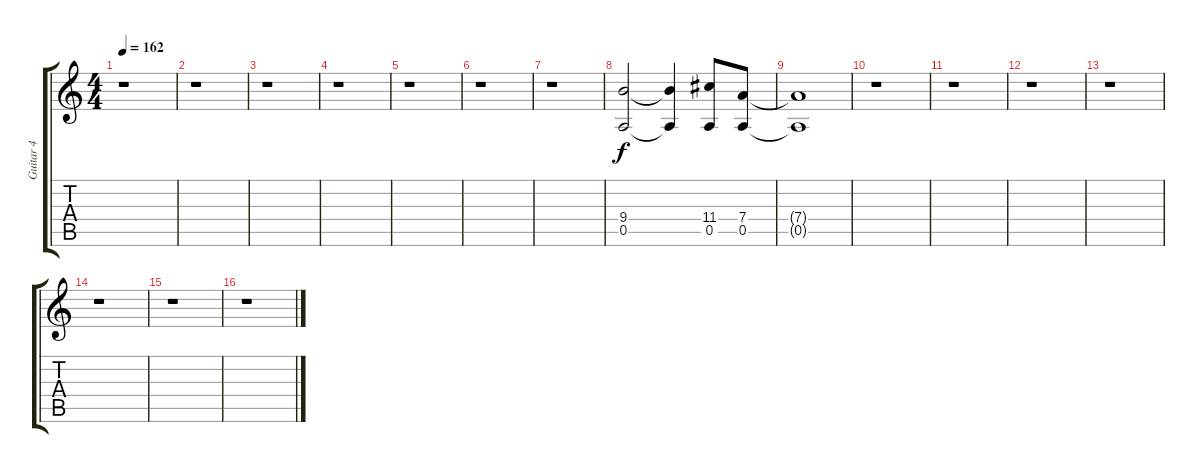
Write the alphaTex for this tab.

\track ("Guitar 4" "Guitar 4") {instrument overdrivenguitar}
\staff {score tabs}
\tuning (E4 B3 G3 D3 A2 E2) {hide}
\ts (4 4)
\tempo 162
\clef g2
\ks c
r.1{dy f} |
r.1 |
r.1 |
r.1 |
r.1 |
r.1 |
r.1 |
(9.4 0.5).2 (9.4{t} 0.5{t}).4 (11.4 0.5).8 (7.4 0.5).8 |
(7.4{t} 0.5{t}).1 |
r.1 |
r.1 |
r.1 |
r.1 |
r.1 |
r.1 |
r.1
